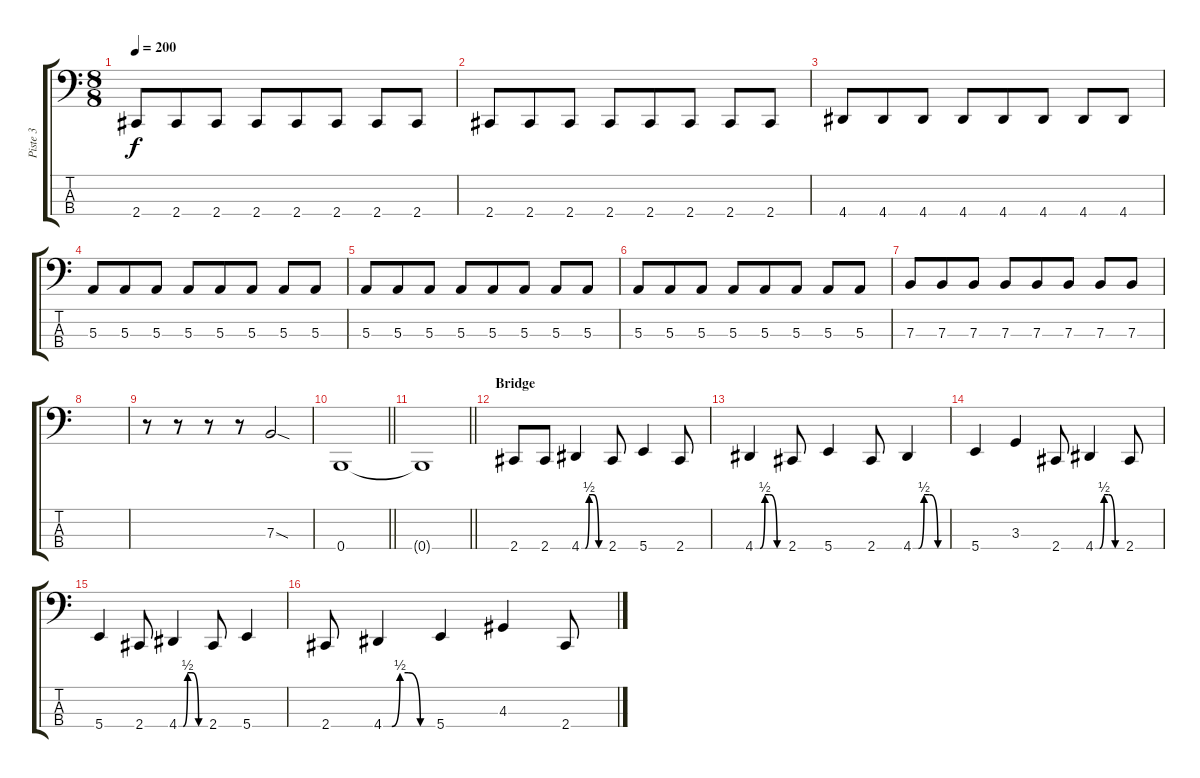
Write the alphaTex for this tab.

\track ("Piste 3" "Piste 3") {instrument electricbasspick}
\staff {score tabs}
\tuning (D2 A1 E1 B0) {hide}
\ts (8 8)
\tempo 200
\clef f4
\ks c
2.4.8{dy f} 2.4.8 2.4.8 2.4.8 2.4.8 2.4.8 2.4.8 2.4.8 |
2.4.8 2.4.8 2.4.8 2.4.8 2.4.8 2.4.8 2.4.8 2.4.8 |
4.4.8 4.4.8 4.4.8 4.4.8 4.4.8 4.4.8 4.4.8 4.4.8 |
5.3.8 5.3.8 5.3.8 5.3.8 5.3.8 5.3.8 5.3.8 5.3.8 |
5.3.8 5.3.8 5.3.8 5.3.8 5.3.8 5.3.8 5.3.8 5.3.8 |
5.3.8 5.3.8 5.3.8 5.3.8 5.3.8 5.3.8 5.3.8 5.3.8 |
7.3.8 7.3.8 7.3.8 7.3.8 7.3.8 7.3.8 7.3.8 7.3.8 |
|
r.8 r.8 r.8 r.8 7.3{sod}.2 |
\barLineRight lightlight
0.4.1 |
\barLineRight lightlight
0.4{t}.1 |
\section ("" "Bridge")
2.4.8 2.4.8 4.4{be (custom 0 0 10 0 20 2 30 2 45 0 60 0)}.4 2.4.8 5.4.4 2.4.8 |
4.4{be (custom 0 0 10 0 20 2 30 2 45 0 60 0)}.4 2.4.8 5.4.4 2.4.8 4.4{be (custom 0 0 10 0 20 2 30 2 45 0 60 0)}.4 |
5.4.4 3.3.4 2.4.8 4.4{be (custom 0 0 10 0 20 2 30 2 45 0 60 0)}.4 2.4.8 |
5.4.4 2.4.8 4.4{be (custom 0 0 10 0 20 2 30 2 45 0 60 0)}.4 2.4.8 5.4.4 |
2.4.8 4.4{be (custom 0 0 10 0 20 2 30 2 45 0 60 0)}.4 5.4.4 4.3.4 2.4.8
